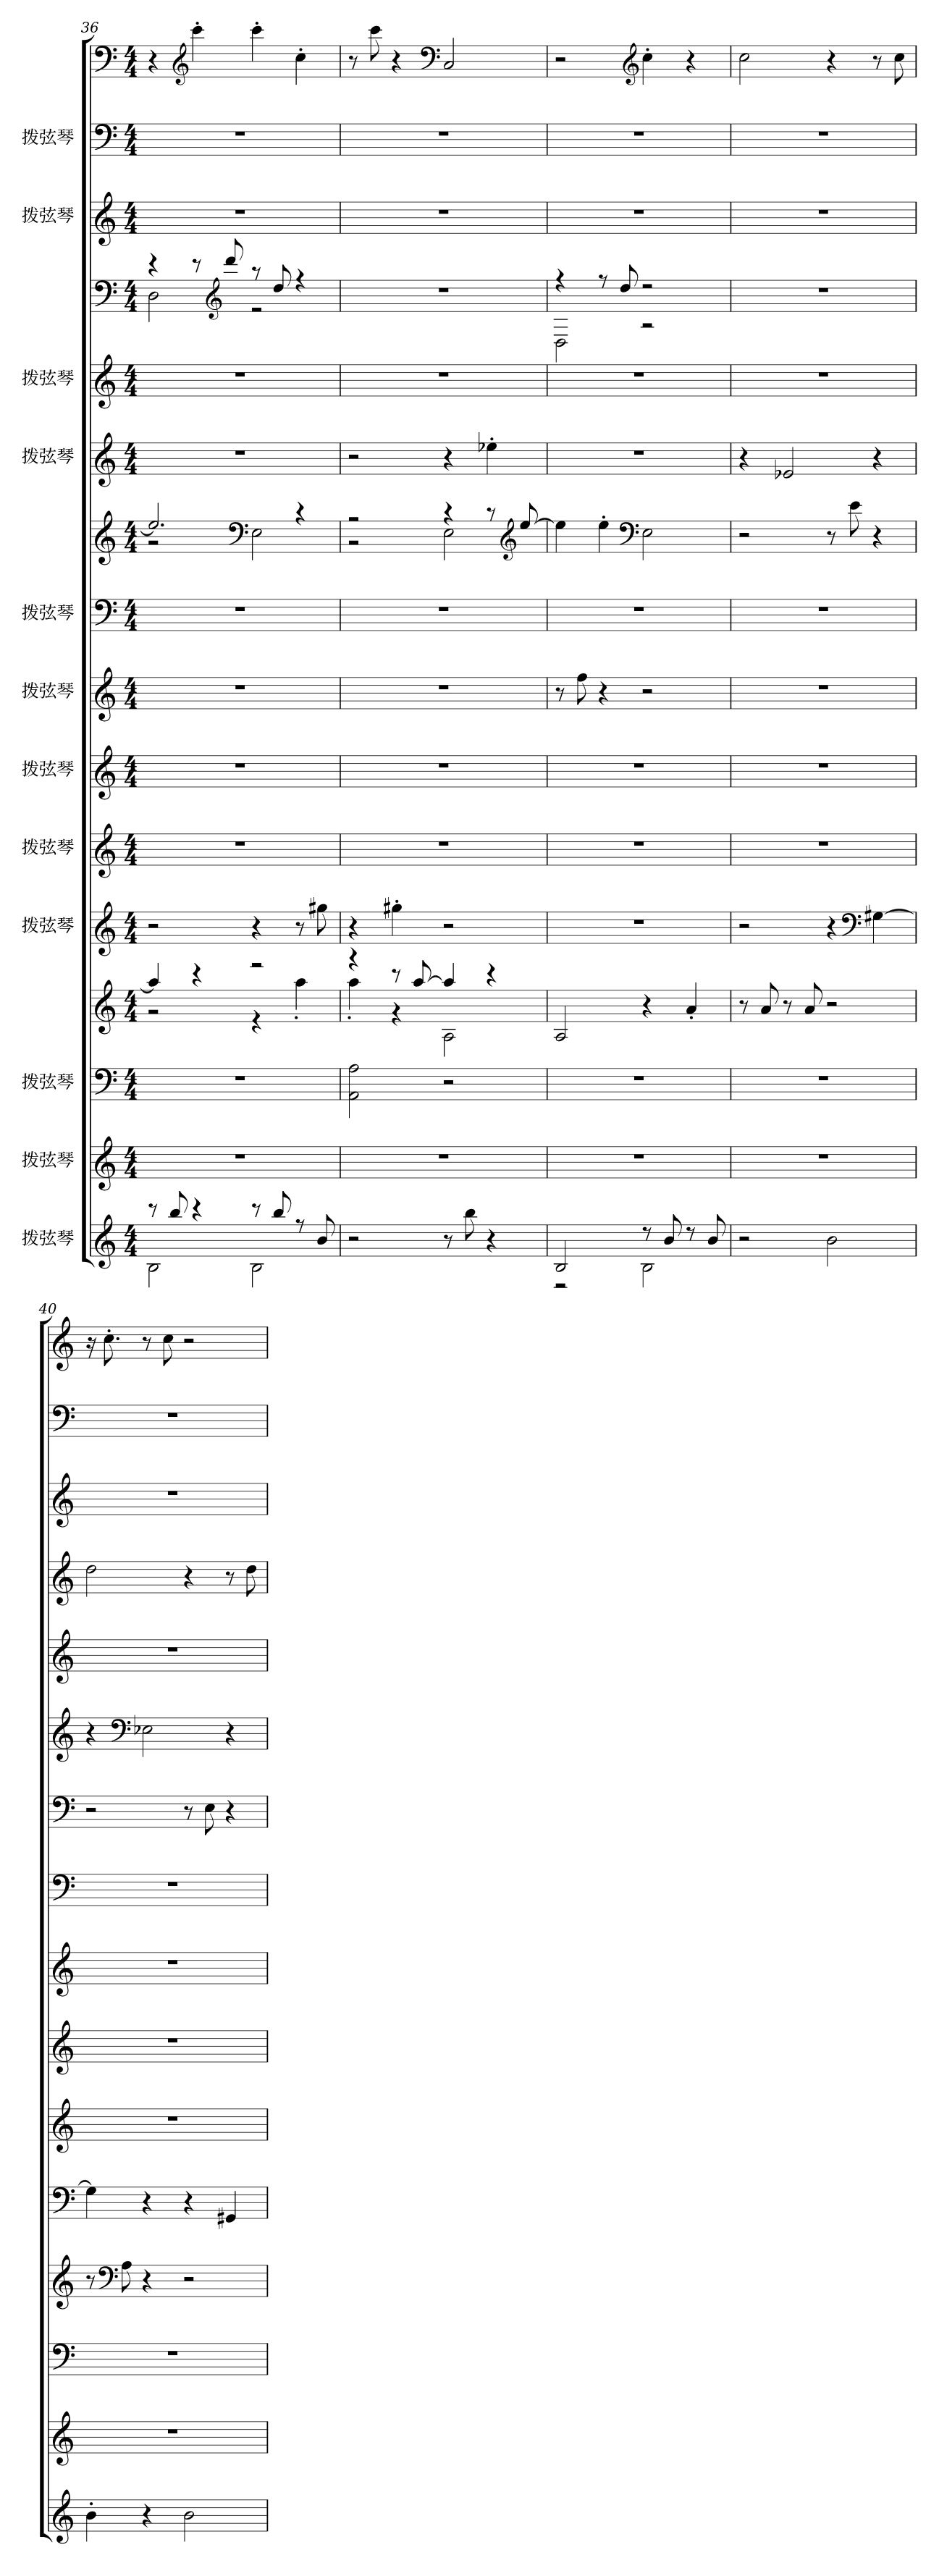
**kern	**kern	**kern	**kern	**kern	**kern	**kern	**kern	**kern	**kern	**kern	**kern	**kern	**kern	**kern	**kern
*part12	*part11	*part10	*part10	*part9	*part8	*part7	*part6	*part5	*part5	*part4	*part3	*part3	*part2	*part1	*part1
*staff16	*staff15	*staff14	*staff13	*staff12	*staff11	*staff10	*staff9	*staff8	*staff7	*staff6	*staff5	*staff4	*staff3	*staff2	*staff1
*I"拨弦琴	*I"拨弦琴	*I"拨弦琴	*	*I"拨弦琴	*I"拨弦琴	*I"拨弦琴	*I"拨弦琴	*I"拨弦琴	*	*I"拨弦琴	*I"拨弦琴	*	*I"拨弦琴	*I"拨弦琴	*
!!LO:PB:g=z
*clefG2	*clefG2	*clefF4	*clefG2	*clefG2	*clefG2	*clefG2	*clefG2	*clefF4	*clefG2	*clefG2	*clefG2	*clefF4	*clefG2	*clefF4	*clefF4
*k[]	*k[]	*k[]	*k[]	*k[]	*k[]	*k[]	*k[]	*k[]	*k[]	*k[]	*k[]	*k[]	*k[]	*k[]	*k[]
*M4/4	*M4/4	*M4/4	*M4/4	*M4/4	*M4/4	*M4/4	*M4/4	*M4/4	*M4/4	*M4/4	*M4/4	*M4/4	*M4/4	*M4/4	*M4/4
=36	=36	=36	=36	=36	=36	=36	=36	=36	=36	=36	=36	=36	=36	=36	=36
*^	*	*	*^	*	*	*	*	*	*^	*	*	*^	*	*	*
8r	2B\	1r	1r	4aa/]	2r	2r	1r	1r	1r	1r	2.ee/]	2r	1r	1r	4r	2D\	1r	1r	4r
8bb/	.	.	.	.	.	.	.	.	.	.	.	.	.	.	.	.	.	.	.
*	*	*	*	*	*	*	*	*	*	*	*	*	*	*	*	*	*	*	*clefG2
4r	.	.	.	4r	.	.	.	.	.	.	.	.	.	.	8r	.	.	.	4ccc'\
*	*	*	*	*	*	*	*	*	*	*	*	*	*	*	*clefG2	*	*	*	*
.	.	.	.	.	.	.	.	.	.	.	.	.	.	.	8ddd/	.	.	.	.
*	*	*	*	*	*	*	*	*	*	*	*clefF4	*	*	*	*	*	*	*	*
8r	2B\	.	.	2r	4r	4r	.	.	.	.	.	2E\	.	.	8r	2r	.	.	4ccc'\
8bb/	.	.	.	.	.	.	.	.	.	.	.	.	.	.	8dd/	.	.	.	.
8r	.	.	.	.	4aa'\	8r	.	.	.	.	4r	.	.	.	4r	.	.	.	4cc'\
8b/	.	.	.	.	.	8gg#X\	.	.	.	.	.	.	.	.	.	.	.	.	.
*v	*v	*	*	*	*	*	*	*	*	*	*	*	*	*	*v	*v	*	*	*
=37	=37	=37	=37	=37	=37	=37	=37	=37	=37	=37	=37	=37	=37	=37	=37	=37	=37
2r	1r	2AA\ 2A\	4r	4aa'\	4r	1r	1r	1r	1r	2r	2r	2r	1r	1r	1r	1r	8r
.	.	.	.	.	.	.	.	.	.	.	.	.	.	.	.	.	8ccc\
.	.	.	8r	4r	4gg#X'\	.	.	.	.	.	.	.	.	.	.	.	4r
.	.	.	[8aa/	.	.	.	.	.	.	.	.	.	.	.	.	.	.
*	*	*	*	*	*	*	*	*	*	*	*	*	*	*	*	*	*clefF4
8r	.	2r	4aa/]	2A\	2r	.	.	.	.	4r	2E\	4r	.	.	.	.	2C/
8bb\	.	.	.	.	.	.	.	.	.	.	.	.	.	.	.	.	.
4r	.	.	4r	.	.	.	.	.	.	8r	.	4ee-X'\	.	.	.	.	.
*	*	*	*	*	*	*	*	*	*	*clefG2	*	*	*	*	*	*	*
.	.	.	.	.	.	.	.	.	.	[8ee/	.	.	.	.	.	.	.
*	*	*	*v	*v	*	*	*	*	*	*v	*v	*	*	*	*	*	*
=38	=38	=38	=38	=38	=38	=38	=38	=38	=38	=38	=38	=38	=38	=38	=38
*^	*	*	*	*	*	*	*	*	*	*	*	*^	*	*	*
2B/	2r	1r	1r	2A/	1r	1r	1r	8r	1r	4ee\]	1r	1r	4r	2D\	1r	1r	2r
.	.	.	.	.	.	.	.	8ff\	.	.	.	.	.	.	.	.	.
.	.	.	.	.	.	.	.	4r	.	4ee'\	.	.	8r	.	.	.	.
.	.	.	.	.	.	.	.	.	.	.	.	.	8dd/	.	.	.	.
*	*	*	*	*	*	*	*	*	*	*clefF4	*	*	*	*	*	*	*clefG2
8r	2B\	.	.	4r	.	.	.	2r	.	2E\	.	.	2r	2r	.	.	4cc'\
8b/	.	.	.	.	.	.	.	.	.	.	.	.	.	.	.	.	.
8r	.	.	.	4a'/	.	.	.	.	.	.	.	.	.	.	.	.	4r
8b/	.	.	.	.	.	.	.	.	.	.	.	.	.	.	.	.	.
*v	*v	*	*	*	*	*	*	*	*	*	*	*	*v	*v	*	*	*
!!LO:PB:g=z
=39	=39	=39	=39	=39	=39	=39	=39	=39	=39	=39	=39	=39	=39	=39	=39
2r	1r	1r	8r	2r	1r	1r	1r	1r	2r	4r	1r	1r	1r	1r	2cc\
.	.	.	8a/	.	.	.	.	.	.	.	.	.	.	.	.
.	.	.	8r	.	.	.	.	.	.	2e-X/	.	.	.	.	.
.	.	.	8a/	.	.	.	.	.	.	.	.	.	.	.	.
2b\	.	.	2r	4r	.	.	.	.	8r	.	.	.	.	.	4r
.	.	.	.	.	.	.	.	.	8e\	.	.	.	.	.	.
*	*	*	*	*clefF4	*	*	*	*	*	*	*	*	*	*	*
.	.	.	.	[4G#X\	.	.	.	.	4r	4r	.	.	.	.	8r
.	.	.	.	.	.	.	.	.	.	.	.	.	.	.	8cc\
=40	=40	=40	=40	=40	=40	=40	=40	=40	=40	=40	=40	=40	=40	=40	=40
4b'\	1r	1r	8r	4G#\]	1r	1r	1r	1r	2r	4r	1r	2dd\	1r	1r	16r
.	.	.	.	.	.	.	.	.	.	.	.	.	.	.	8.cc'\
*	*	*	*clefF4	*	*	*	*	*	*	*	*	*	*	*	*
.	.	.	8A\	.	.	.	.	.	.	.	.	.	.	.	.
*	*	*	*	*	*	*	*	*	*	*clefF4	*	*	*	*	*
4r	.	.	4r	4r	.	.	.	.	.	2E-X\	.	.	.	.	8r
.	.	.	.	.	.	.	.	.	.	.	.	.	.	.	8cc\
2b\	.	.	2r	4r	.	.	.	.	8r	.	.	4r	.	.	2r
.	.	.	.	.	.	.	.	.	8E\	.	.	.	.	.	.
.	.	.	.	4GG#X/	.	.	.	.	4r	4r	.	8r	.	.	.
.	.	.	.	.	.	.	.	.	.	.	.	8dd\	.	.	.
=	=	=	=	=	=	=	=	=	=	=	=	=	=	=	=
*-	*-	*-	*-	*-	*-	*-	*-	*-	*-	*-	*-	*-	*-	*-	*-
